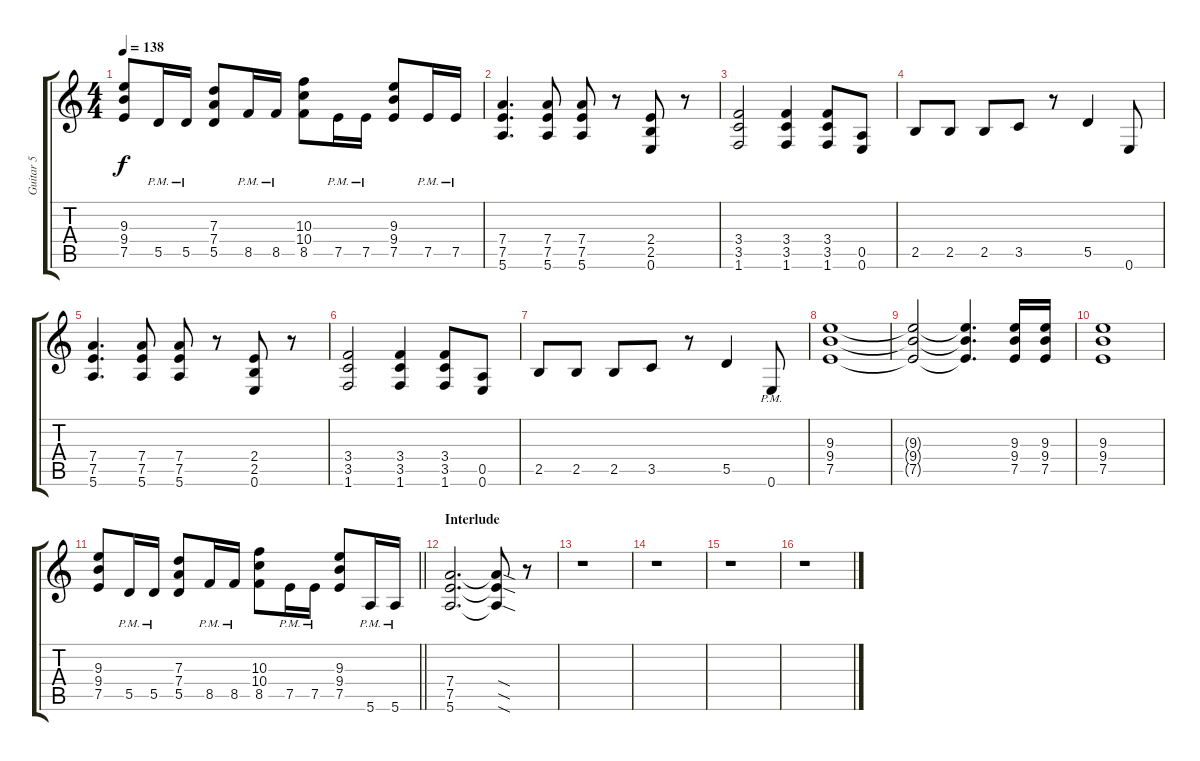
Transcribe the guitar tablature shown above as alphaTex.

\track ("Guitar 5" "Guitar 5") {instrument distortionguitar}
\staff {score tabs}
\tuning (E4 B3 G3 D3 A2 E2) {hide}
\ts (4 4)
\tempo 138
\clef g2
\ks c
(9.3 9.4 7.5).8{dy f} 5.5{pm}.16 5.5{pm}.16 (7.3 7.4 5.5).8 8.5{pm}.16 8.5{pm}.16 (10.3 10.4 8.5).8 7.5{pm}.16 7.5{pm}.16 (9.3 9.4 7.5).8 7.5{pm}.16 7.5{pm}.16 |
(7.4 7.5 5.6).4{d} (7.4 7.5 5.6).8 (7.4 7.5 5.6).8 r.8 (2.4 2.5 0.6).8 r.8 |
(3.4 3.5 1.6).2 (3.4 3.5 1.6).4 (3.4 3.5 1.6).8 (0.5 0.6).8 |
2.5.8 2.5.8 2.5.8 3.5.8 r.8 5.5.4 0.6.8 |
(7.4 7.5 5.6).4{d} (7.4 7.5 5.6).8 (7.4 7.5 5.6).8 r.8 (2.4 2.5 0.6).8 r.8 |
(3.4 3.5 1.6).2 (3.4 3.5 1.6).4 (3.4 3.5 1.6).8 (0.5 0.6).8 |
2.5.8 2.5.8 2.5.8 3.5.8 r.8 5.5.4 0.6{pm}.8 |
(9.3 9.4 7.5).1 |
(9.3{t} 9.4{t} 7.5{t}).2 (9.3{t} 9.4{t} 7.5{t}).4{d} (9.3 9.4 7.5).16 (9.3 9.4 7.5).16 |
(9.3 9.4 7.5).1 |
\barLineRight lightlight
(9.3 9.4 7.5).8 5.5{pm}.16 5.5{pm}.16 (7.3 7.4 5.5).8 8.5{pm}.16 8.5{pm}.16 (10.3 10.4 8.5).8 7.5{pm}.16 7.5{pm}.16 (9.3 9.4 7.5).8 5.6{pm}.16 5.6{pm}.16 |
\section ("" "Interlude")
(7.4 7.5 5.6).2{d} (7.4{sod t} 7.5{sod t} 5.6{sod t}).8 r.8 |
r.1 |
r.1 |
r.1 |
r.1
